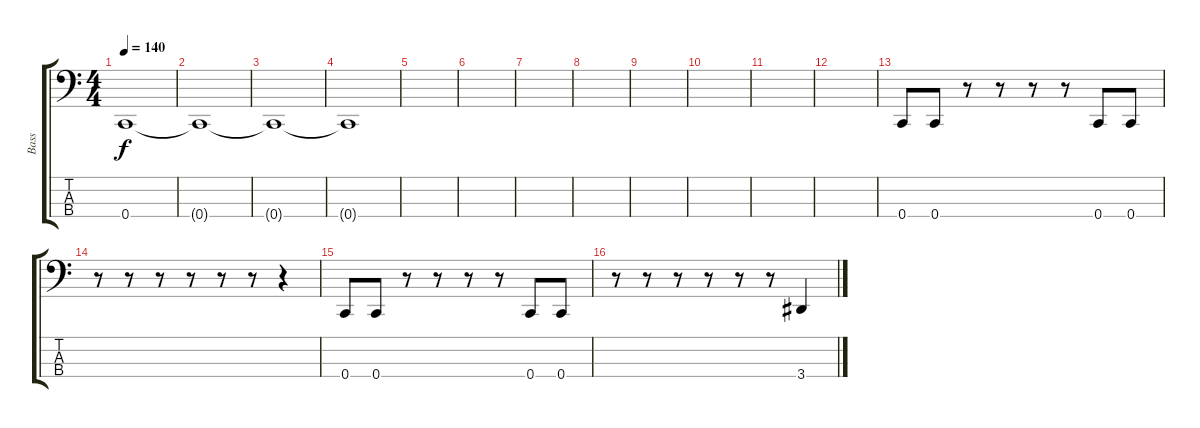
\track ("Bass" "Bass") {instrument electricbasspick}
\staff {score tabs}
\tuning (Eb2 Bb1 F1 C1) {hide}
\ts (4 4)
\tempo 140
\clef f4
\ks c
0.4{t}.1{dy f} |
0.4{t}.1 |
0.4{t}.1 |
0.4{t}.1 |
|
|
|
|
|
|
|
|
0.4.8 0.4.8 r.8 r.8 r.8 r.8 0.4.8 0.4.8 |
r.8 r.8 r.8 r.8 r.8 r.8 r.4 |
0.4.8 0.4.8 r.8 r.8 r.8 r.8 0.4.8 0.4.8 |
r.8 r.8 r.8 r.8 r.8 r.8 3.4.4
